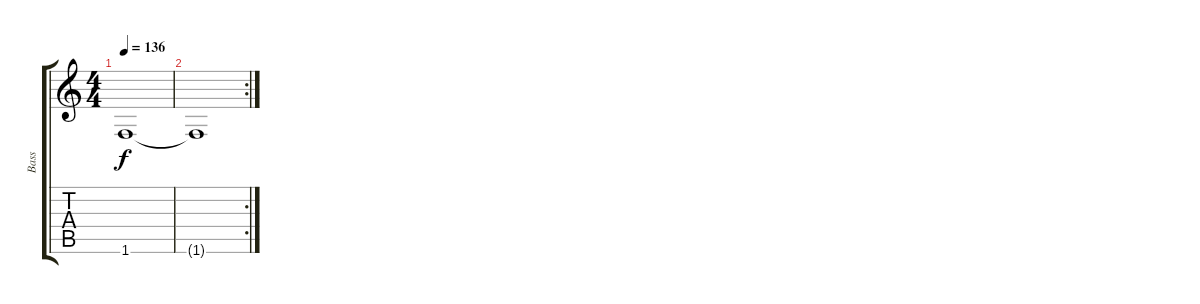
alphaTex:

\track ("Bass" "Bass") {instrument electricbassfinger}
\staff {score tabs}
\tuning (E4 B3 G3 D3 A2 E2) {hide}
\ts (4 4)
\tempo 136
\clef g2
\ks c
1.6.1{dy f} |
\rc 2
1.6{t}.1
